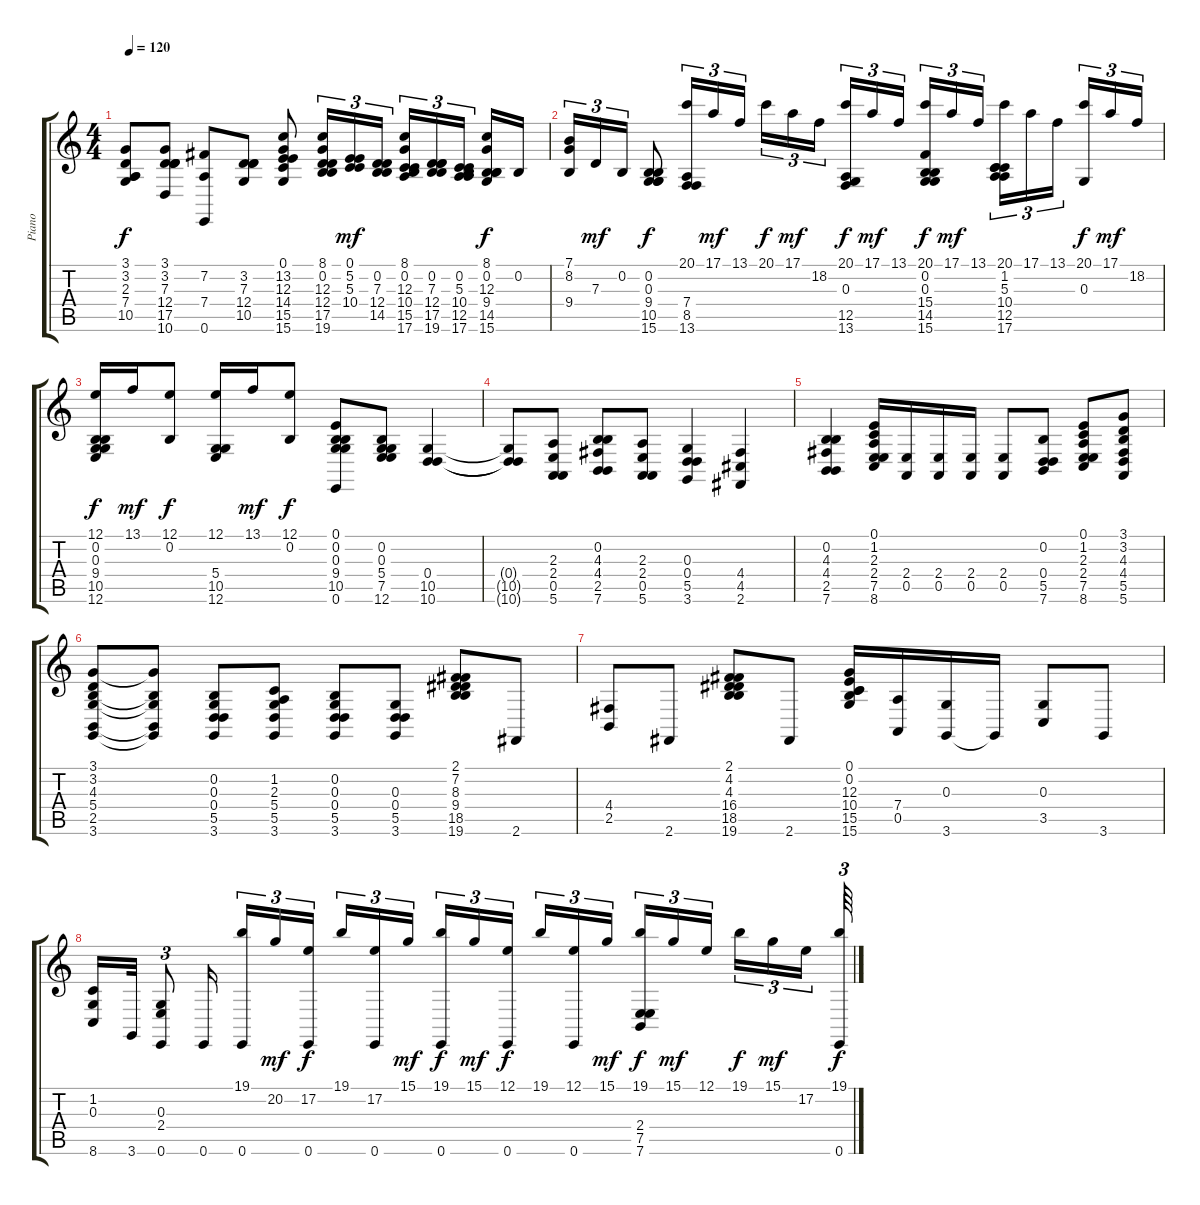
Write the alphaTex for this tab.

\track ("Piano" "Piano") {instrument acousticgrandpiano}
\staff {score tabs}
\tuning (E4 B3 G3 D3 A2 E2) {hide}
\ts (4 4)
\tempo 120
\clef g2
\ks c
(3.1 3.2 2.3 7.4 10.5).8{dy f} (3.1 3.2 7.3 12.4 17.5 10.6).8 (7.2 7.4 0.6).8 (3.2 7.3 12.4 10.5).8 (0.1 13.2 12.3 14.4 15.5 15.6).8 (8.1 0.2 12.3 12.4 17.5 19.6).16{tu (3 2)} (0.1 5.2 5.3 10.4).16{tu (3 2) dy mf} (0.2 7.3 12.4 14.5).16{tu (3 2)} (8.1 0.2 12.3 10.4 15.5 17.6).16{tu (3 2)} (0.2 7.3 12.4 17.5 19.6).16{tu (3 2)} (0.2 5.3 10.4 12.5 17.6).16{tu (3 2)} (8.1 0.2 12.3 9.4 14.5 15.6).16{dy f} 0.2.16 |
(7.1 8.2 9.4).16{tu (3 2)} 7.3.16{tu (3 2) dy mf} 0.2.16{tu (3 2)} (0.2 0.3 9.4 10.5 15.6).8{dy f} (20.1 7.4 8.5 13.6).16{tu (3 2)} 17.1.16{tu (3 2) dy mf} 13.1.16{tu (3 2)} 20.1.16{tu (3 2) dy f} 17.1.16{tu (3 2) dy mf} 18.2.16{tu (3 2)} (20.1 0.3 12.5 13.6).16{tu (3 2) dy f} 17.1.16{tu (3 2) dy mf} 13.1.16{tu (3 2)} (20.1 0.2 0.3 15.4 14.5 15.6).16{tu (3 2) dy f} 17.1.16{tu (3 2) dy mf} 13.1.16{tu (3 2)} (20.1 1.2 5.3 10.4 12.5 17.6).16{tu (3 2)} 17.1.16{tu (3 2)} 13.1.16{tu (3 2)} (20.1 0.3).16{tu (3 2) dy f} 17.1.16{tu (3 2) dy mf} 18.2.16{tu (3 2)} |
(12.1 0.2 0.3 9.4 10.5 12.6).16{dy f} 13.1.16{dy mf} (12.1 0.2).8{dy f} (12.1 5.4 10.5 12.6).16 13.1.16{dy mf} (12.1 0.2).8{dy f} (0.1 0.2 0.3 9.4 10.5 0.6).8 (0.2 0.3 5.4 7.5 12.6).8 (0.4 10.5 10.6).4 |
(0.4{t} 10.5{t} 10.6{t}).8 (2.3 2.4 0.5 5.6).8 (0.2 4.3 4.4 2.5 7.6).8 (2.3 2.4 0.5 5.6).8 (0.3 0.4 5.5 3.6).4 (4.4 4.5 2.6).4 |
(0.2 4.3 4.4 2.5 7.6).4 (0.1 1.2 2.3 2.4 7.5 8.6).16 (2.4 0.5).16 (2.4 0.5).16 (2.4 0.5).16 (2.4 0.5).8 (0.2 0.4 5.5 7.6).8 (0.1 1.2 2.3 2.4 7.5 8.6).8 (3.1 3.2 4.3 4.4 5.5 5.6).8 |
(3.1 3.2 4.3 5.4 2.5 3.6).8 (3.1{t} 4.3{t} 5.4{t} 2.5{t} 3.6{t}).8 (0.2 0.3 0.4 5.5 3.6).8 (1.2 2.3 5.4 5.5 3.6).8 (0.2 0.3 0.4 5.5 3.6).8 (0.3 0.4 5.5 3.6).8 (2.1 7.2 8.3 9.4 18.5 19.6).8 2.6.8 |
(4.4 2.5).8 2.6.8 (2.1 4.2 4.3 16.4 18.5 19.6).8 2.6.8 (0.1 0.2 12.3 10.4 15.5 15.6).16 (7.4 0.5).16 (0.3 3.6).16 3.6{t}.16 (0.3 3.5).8 3.6.8 |
(1.2 0.3 8.6).16 3.6.32 (0.3 2.4 0.6).8{tu (3 2)} 0.6.16 (19.1 0.6).16{tu (3 2)} 20.2.16{tu (3 2) dy mf} (17.2 0.6).16{tu (3 2) dy f} 19.1.16{tu (3 2)} (17.2 0.6).16{tu (3 2)} 15.1.16{tu (3 2) dy mf} (19.1 0.6).16{tu (3 2) dy f} 15.1.16{tu (3 2) dy mf} (12.1 0.6).16{tu (3 2) dy f} 19.1.16{tu (3 2)} (12.1 0.6).16{tu (3 2)} 15.1.16{tu (3 2) dy mf} (19.1 2.4 7.5 7.6).16{tu (3 2) dy f} 15.1.16{tu (3 2) dy mf} 12.1.16{tu (3 2)} 19.1.16{tu (3 2) dy f} 15.1.16{tu (3 2) dy mf} 17.2.16{tu (3 2)} (19.1 0.6).64{tu (3 2) dy f}
